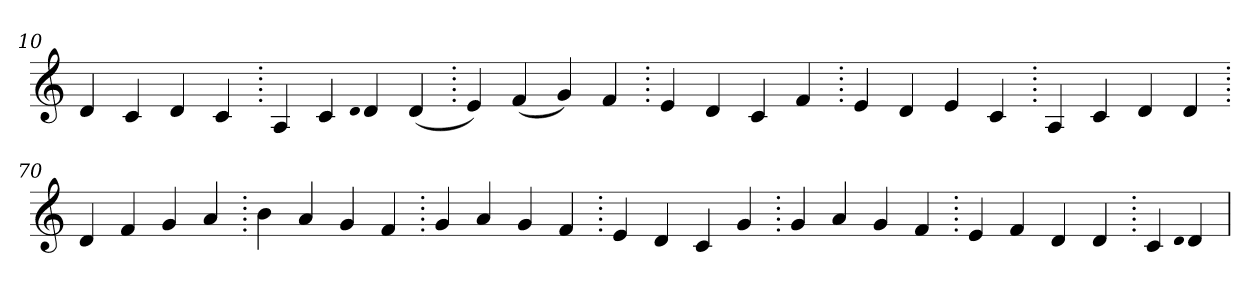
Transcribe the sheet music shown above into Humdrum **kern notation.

**kern
*part1
*staff1
*clefG2
=10.
4d
4c
4d
4c
=20.
4A
4c
qqd
4d
(>4d
=30.
4e)
(>4f
4g)
4f
=40.
4e
4d
4c
4f
=50.
4e
4d
4e
4c
=60.
4A
4c
4d
4d
=70.
4d
4f
4g
4a
=80.
4b
4a
4g
4f
=90.
4g
4a
4g
4f
=100.
4e
4d
4c
4g
=110.
4g
4a
4g
4f
=120.
4e
4f
4d
4d
=130.
4c
qqd
4d
=
*-
